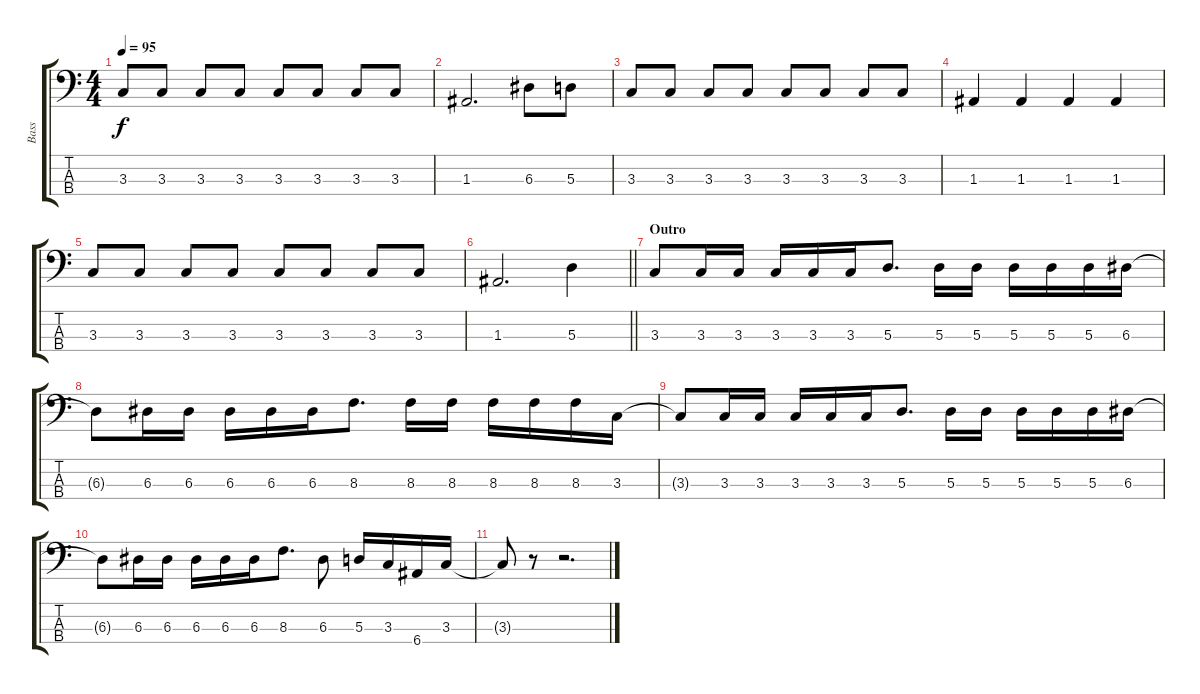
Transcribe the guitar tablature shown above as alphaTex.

\track ("Bass" "Bass") {instrument electricbasspick}
\staff {score tabs}
\tuning (G2 D2 A1 E1) {hide}
\ts (4 4)
\tempo 95
\clef f4
\ks c
3.3.8{dy f} 3.3.8 3.3.8 3.3.8 3.3.8 3.3.8 3.3.8 3.3.8 |
1.3.2{d} 6.3.8 5.3.8 |
3.3.8 3.3.8 3.3.8 3.3.8 3.3.8 3.3.8 3.3.8 3.3.8 |
1.3.4 1.3.4 1.3.4 1.3.4 |
3.3.8 3.3.8 3.3.8 3.3.8 3.3.8 3.3.8 3.3.8 3.3.8 |
\barLineRight lightlight
1.3.2{d} 5.3.4 |
\section ("" "Outro")
3.3.8 3.3.16 3.3.16 3.3.16 3.3.16 3.3.16 5.3.8{d} 5.3.16 5.3.16 5.3.16 5.3.16 5.3.16 6.3.16 |
6.3{t}.8 6.3.16 6.3.16 6.3.16 6.3.16 6.3.16 8.3.8{d} 8.3.16 8.3.16 8.3.16 8.3.16 8.3.16 3.3.16 |
3.3{t}.8 3.3.16 3.3.16 3.3.16 3.3.16 3.3.16 5.3.8{d} 5.3.16 5.3.16 5.3.16 5.3.16 5.3.16 6.3.16 |
6.3{t}.8 6.3.16 6.3.16 6.3.16 6.3.16 6.3.16 8.3.8{d} 6.3.8 5.3.16 3.3.16 6.4.16 3.3.16 |
3.3{t}.8 r.8 r.2{d}
